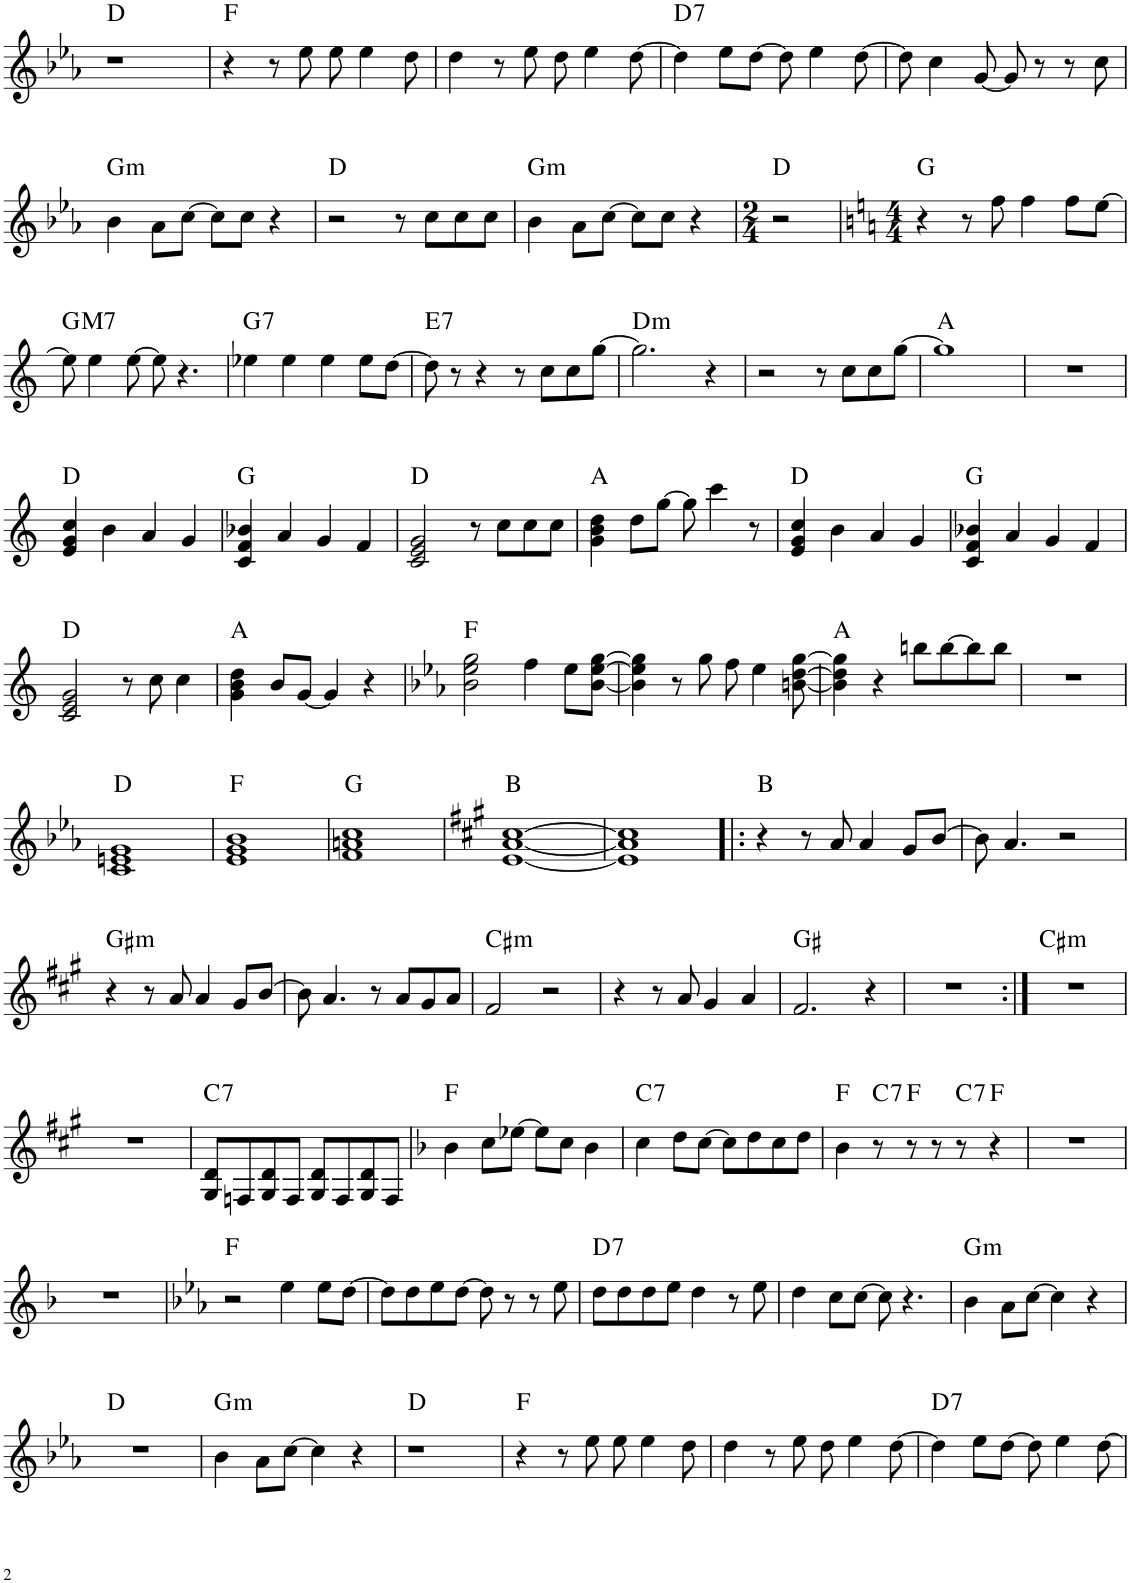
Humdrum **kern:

**kern	**harte
*part1	*part1
*staff1	*
*I"Piano	*
*I'Pno.	*
!!LO:PB:g=z
*clefG2	*
*k[b-e-a-]	*
*M4/4	*
=50	=50
1r	D:maj
=51	=51
4r	F:maj
8r	.
8ee-\	.
8ee-\	.
4ee-\	.
8dd\	.
=52	=52
4dd\	.
8r	.
8ee-\	.
8dd\	.
4ee-\	.
[8dd\	.
=53	=53
!	!LO:H:kt=7
4dd\]	D:7
8ee-\L	.
[8dd\J	.
8dd\]	.
4ee-\	.
[8dd\	.
=54	=54
8dd\]	.
4cc\	.
[8g/	.
8g/]	.
8r	.
8r	.
8cc\	.
!!LO:LB:g=z
=55	=55
!	!LO:H:kt=m
4b-\	G:min
8a-\L	.
[8cc\J	.
8cc\L]	.
8cc\J	.
4r	.
=56	=56
2r	D:maj
8r	.
8cc\L	.
8cc\	.
8cc\J	.
=57	=57
!	!LO:H:kt=m
4b-\	G:min
8a-\L	.
[8cc\J	.
8cc\L]	.
8cc\J	.
4r	.
=58	=58
*M2/4	*
2r	D:maj
=59	=59
*k[]	*
*M4/4	*
4r	G:maj
8r	.
8ff\	.
4ff\	.
8ff\L	.
[8ee\J	.
!!LO:LB:g=z
=60	=60
!	!LO:H:kt=M7
8ee\]	G:maj7
4ee\	.
[8ee\	.
8ee\]	.
4.r	.
=61	=61
!	!LO:H:kt=7
4ee-X\	G:7
4ee-\	.
4ee-\	.
8ee-\L	.
[8dd\J	.
=62	=62
!	!LO:H:kt=7
8dd\]	E:7
8r	.
4r	.
8r	.
8cc\L	.
8cc\	.
[8gg\J	.
=63	=63
!	!LO:H:kt=m
2.gg\]	D:min
4r	.
=64	=64
2r	.
8r	.
8cc\L	.
8cc\	.
[8gg\J	.
=65	=65
1gg]	A:maj
=66	=66
1r	.
!!LO:LB:g=z
=67	=67
4e/ 4g/ 4cc/	D:maj
4b\	.
4a/	.
4g/	.
=68	=68
4c/ 4f/ 4b-X/	G:maj
4a/	.
4g/	.
4f/	.
=69	=69
2c/ 2e/ 2g/	D:maj
8r	.
8cc\L	.
8cc\	.
8cc\J	.
=70	=70
4g\ 4b\ 4dd\	A:maj
8dd\L	.
[8gg\J	.
8gg\]	.
4ccc\	.
8r	.
=71	=71
4e/ 4g/ 4cc/	D:maj
4b\	.
4a/	.
4g/	.
=72	=72
4c/ 4f/ 4b-X/	G:maj
4a/	.
4g/	.
4f/	.
!!LO:LB:g=z
=73	=73
2c/ 2e/ 2g/	D:maj
8r	.
8cc\	.
4cc\	.
=74	=74
4g\ 4b\ 4dd\	A:maj
8b/L	.
[8g/J	.
4g/]	.
4r	.
=75	=75
*k[b-e-a-]	*
2b-\ 2ee-\ 2gg\	F:maj
4ff\	.
8ee-\L	.
[8b-\ [8ee-\ [8gg\J	.
=76	=76
4b-\] 4ee-\] 4gg\]	.
8r	.
8gg\	.
8ff\	.
4ee-\	.
[8bn\ [8dd\ [8gg\	.
=77	=77
4b\] 4dd\] 4gg\]	A:maj
4r	.
8bbn\L	.
[8bb\	.
8bb\]	.
8bb\J	.
=78	=78
1r	.
!!LO:LB:g=z
=79	=79
1c 1en 1g	D:maj
=80	=80
1e- 1g 1b-	F:maj
=81	=81
1f 1an 1cc	G:maj
=82	=82
*k[f#c#g#]	*
[1e [1a [1cc#	B:maj
=83	=83
1e] 1a] 1cc#]	.
=84!|:	=84!|:
4r	B:maj
8r	.
8a/	.
4a/	.
8g#/L	.
[8b/J	.
=85	=85
8b\]	.
4.a/	.
2r	.
!!LO:LB:g=z
=86	=86
!	!LO:H:kt=m
4r	G#:min
8r	.
8a/	.
4a/	.
8g#/L	.
[8b/J	.
=87	=87
8b\]	.
4.a/	.
8r	.
8a/L	.
8g#/	.
8a/J	.
=88	=88
!	!LO:H:kt=m
2f#/	C#:min
2r	.
=89	=89
4r	.
8r	.
8a/	.
4g#/	.
4a/	.
=90	=90
2.f#/	G#:maj
4r	.
=91	=91
1r	.
=92:|!	=92:|!
!	!LO:H:kt=m
1r	C#:min
!!LO:LB:g=z
=93	=93
1r	.
=94	=94
!	!LO:H:kt=7
8G#/ 8d/L	C:7
8Fn/	.
8G#/ 8d/	.
8F/J	.
8G#/ 8d/L	.
8F/	.
8G#/ 8d/	.
8F/J	.
=95	=95
*k[b-]	*
4b-\	F:maj
8cc\L	.
[8ee-X\J	.
8ee-\L]	.
8cc\J	.
4b-\	.
=96	=96
!	!LO:H:kt=7
4cc\	C:7
8dd\L	.
[8cc\J	.
8cc\L]	.
8dd\	.
8cc\	.
8dd\J	.
=97	=97
4b-\	F:maj
!	!LO:H:kt=7
8r	C:7
8r	F:maj
8r	.
!	!LO:H:kt=7
8r	C:7
4r	F:maj
=98	=98
1r	.
!!LO:LB:g=z
=99	=99
1r	.
=100	=100
*k[b-e-a-]	*
2r	F:maj
4ee-\	.
8ee-\L	.
[8dd\J	.
=101	=101
8dd\L]	.
8dd\	.
8ee-\	.
[8dd\J	.
8dd\]	.
8r	.
8r	.
8ee-\	.
=102	=102
!	!LO:H:kt=7
8dd\L	D:7
8dd\	.
8dd\	.
8ee-\J	.
4dd\	.
8r	.
8ee-\	.
=103	=103
4dd\	.
8cc\L	.
[8cc\J	.
8cc\]	.
4.r	.
=104	=104
!	!LO:H:kt=m
4b-\	G:min
8a-\L	.
[8cc\J	.
4cc\]	.
4r	.
!!LO:LB:g=z
=105	=105
1r	D:maj
=106	=106
!	!LO:H:kt=m
4b-\	G:min
8a-\L	.
[8cc\J	.
4cc\]	.
4r	.
=107	=107
1r	D:maj
=108	=108
4r	F:maj
8r	.
8ee-\	.
8ee-\	.
4ee-\	.
8dd\	.
=109	=109
4dd\	.
8r	.
8ee-\	.
8dd\	.
4ee-\	.
[8dd\	.
=110	=110
!	!LO:H:kt=7
4dd\]	D:7
8ee-\L	.
[8dd\J	.
8dd\]	.
4ee-\	.
[8dd\	.
=	=
*-	*-
